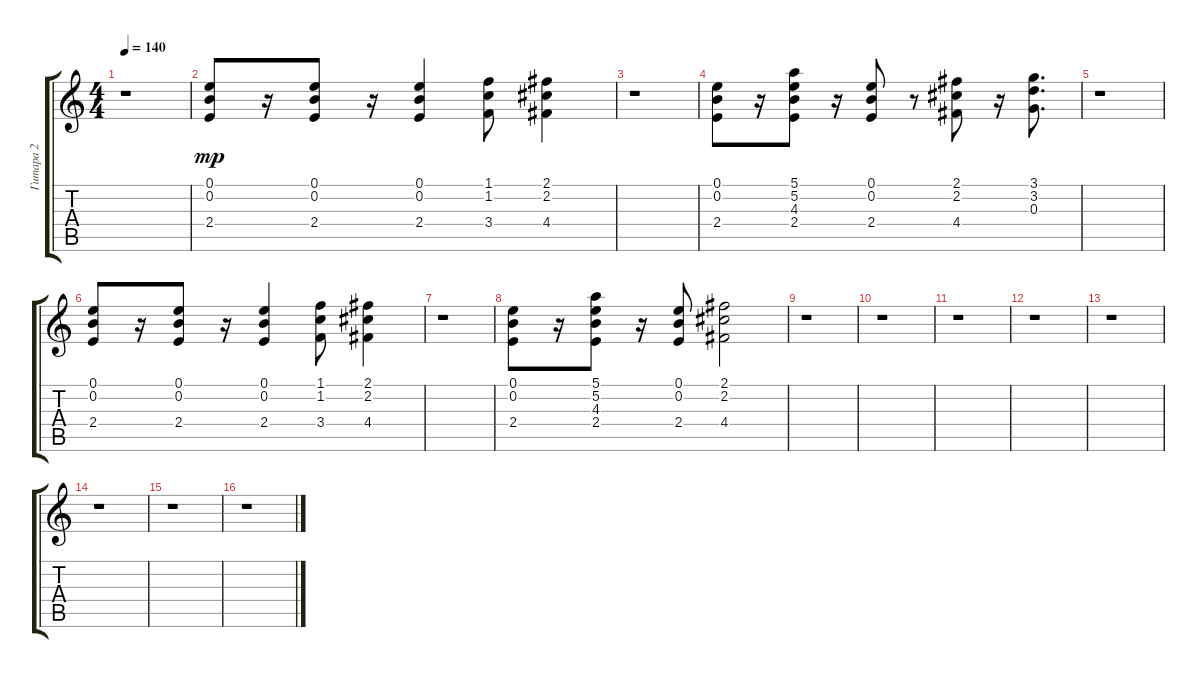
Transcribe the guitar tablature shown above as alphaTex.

\track ("Гитара 2" "Гитара 2") {instrument distortionguitar}
\staff {score tabs}
\tuning (E4 B3 G3 D3 A2 E2) {hide}
\ts (4 4)
\tempo 140
\clef g2
\ks c
r.1{dy mp} |
(0.1 0.2 2.4).8 r.16 (0.1 0.2 2.4).8 r.16 (0.1 0.2 2.4).4 (1.1 1.2 3.4).8 (2.1 2.2 4.4).4 |
r.1 |
(0.1 0.2 2.4).8 r.16 (5.1 5.2 4.3 2.4).8 r.16 (0.1 0.2 2.4).8 r.8 (2.1 2.2 4.4).8 r.16 (3.1 3.2 0.3).8{d} |
r.1 |
(0.1 0.2 2.4).8 r.16 (0.1 0.2 2.4).8 r.16 (0.1 0.2 2.4).4 (1.1 1.2 3.4).8 (2.1 2.2 4.4).4 |
r.1 |
(0.1 0.2 2.4).8 r.16 (5.1 5.2 4.3 2.4).8 r.16 (0.1 0.2 2.4).8 (2.1 2.2 4.4).2 |
r.1 |
r.1 |
r.1 |
r.1 |
r.1 |
r.1 |
r.1 |
r.1
